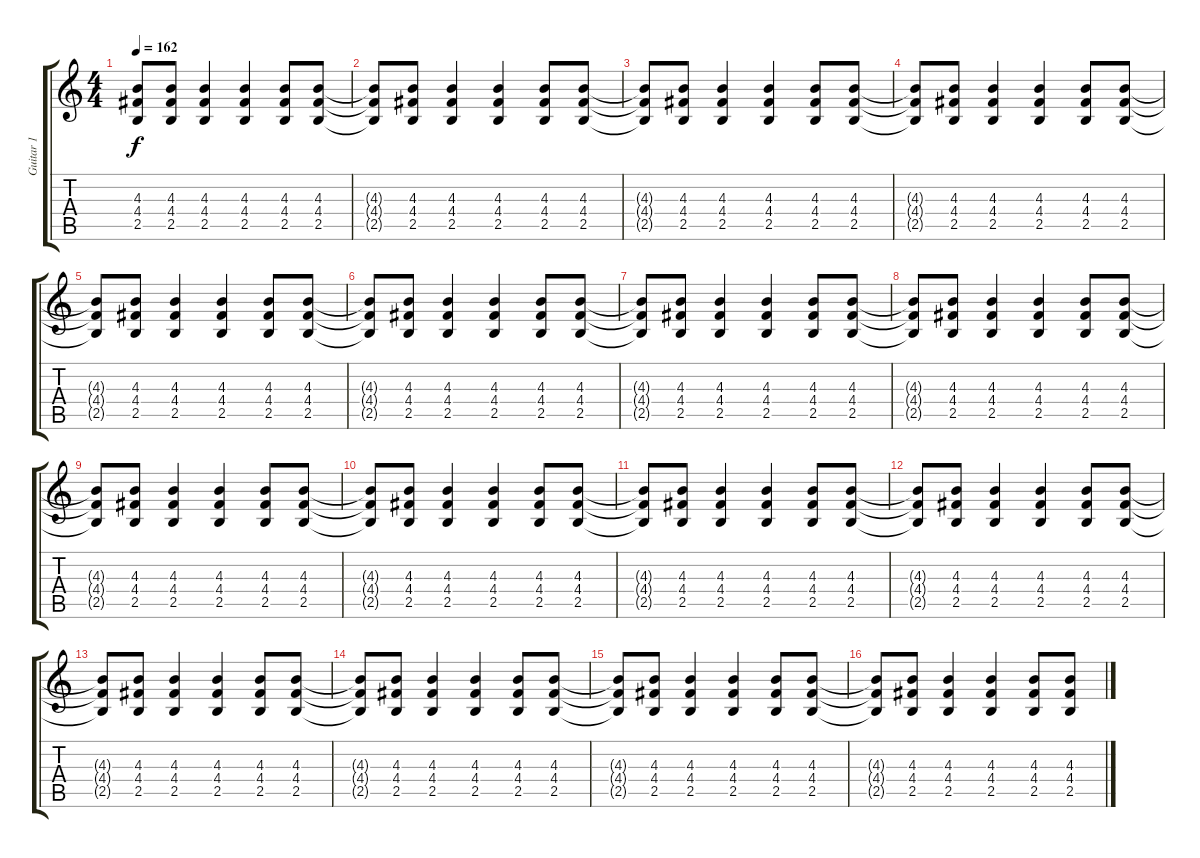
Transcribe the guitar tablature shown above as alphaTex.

\track ("Guitar 1" "Guitar 1") {instrument overdrivenguitar}
\staff {score tabs}
\tuning (E4 B3 G3 D3 A2 E2) {hide}
\ts (4 4)
\tempo 162
\clef g2
\ks c
(4.3{t} 4.4{t} 2.5{t}).8{dy f} (4.3 4.4 2.5).8 (4.3 4.4 2.5).4 (4.3 4.4 2.5).4 (4.3 4.4 2.5).8 (4.3 4.4 2.5).8 |
(4.3{t} 4.4{t} 2.5{t}).8 (4.3 4.4 2.5).8 (4.3 4.4 2.5).4 (4.3 4.4 2.5).4 (4.3 4.4 2.5).8 (4.3 4.4 2.5).8 |
(4.3{t} 4.4{t} 2.5{t}).8 (4.3 4.4 2.5).8 (4.3 4.4 2.5).4 (4.3 4.4 2.5).4 (4.3 4.4 2.5).8 (4.3 4.4 2.5).8 |
(4.3{t} 4.4{t} 2.5{t}).8 (4.3 4.4 2.5).8 (4.3 4.4 2.5).4 (4.3 4.4 2.5).4 (4.3 4.4 2.5).8 (4.3 4.4 2.5).8 |
(4.3{t} 4.4{t} 2.5{t}).8 (4.3 4.4 2.5).8 (4.3 4.4 2.5).4 (4.3 4.4 2.5).4 (4.3 4.4 2.5).8 (4.3 4.4 2.5).8 |
(4.3{t} 4.4{t} 2.5{t}).8 (4.3 4.4 2.5).8 (4.3 4.4 2.5).4 (4.3 4.4 2.5).4 (4.3 4.4 2.5).8 (4.3 4.4 2.5).8 |
(4.3{t} 4.4{t} 2.5{t}).8 (4.3 4.4 2.5).8 (4.3 4.4 2.5).4 (4.3 4.4 2.5).4 (4.3 4.4 2.5).8 (4.3 4.4 2.5).8 |
(4.3{t} 4.4{t} 2.5{t}).8 (4.3 4.4 2.5).8 (4.3 4.4 2.5).4 (4.3 4.4 2.5).4 (4.3 4.4 2.5).8 (4.3 4.4 2.5).8 |
(4.3{t} 4.4{t} 2.5{t}).8 (4.3 4.4 2.5).8 (4.3 4.4 2.5).4 (4.3 4.4 2.5).4 (4.3 4.4 2.5).8 (4.3 4.4 2.5).8 |
(4.3{t} 4.4{t} 2.5{t}).8 (4.3 4.4 2.5).8 (4.3 4.4 2.5).4 (4.3 4.4 2.5).4 (4.3 4.4 2.5).8 (4.3 4.4 2.5).8 |
(4.3{t} 4.4{t} 2.5{t}).8 (4.3 4.4 2.5).8 (4.3 4.4 2.5).4 (4.3 4.4 2.5).4 (4.3 4.4 2.5).8 (4.3 4.4 2.5).8 |
(4.3{t} 4.4{t} 2.5{t}).8 (4.3 4.4 2.5).8 (4.3 4.4 2.5).4 (4.3 4.4 2.5).4 (4.3 4.4 2.5).8 (4.3 4.4 2.5).8 |
(4.3{t} 4.4{t} 2.5{t}).8 (4.3 4.4 2.5).8 (4.3 4.4 2.5).4 (4.3 4.4 2.5).4 (4.3 4.4 2.5).8 (4.3 4.4 2.5).8 |
(4.3{t} 4.4{t} 2.5{t}).8 (4.3 4.4 2.5).8 (4.3 4.4 2.5).4 (4.3 4.4 2.5).4 (4.3 4.4 2.5).8 (4.3 4.4 2.5).8 |
(4.3{t} 4.4{t} 2.5{t}).8 (4.3 4.4 2.5).8 (4.3 4.4 2.5).4 (4.3 4.4 2.5).4 (4.3 4.4 2.5).8 (4.3 4.4 2.5).8 |
(4.3{t} 4.4{t} 2.5{t}).8 (4.3 4.4 2.5).8 (4.3 4.4 2.5).4 (4.3 4.4 2.5).4 (4.3 4.4 2.5).8 (4.3 4.4 2.5).8
